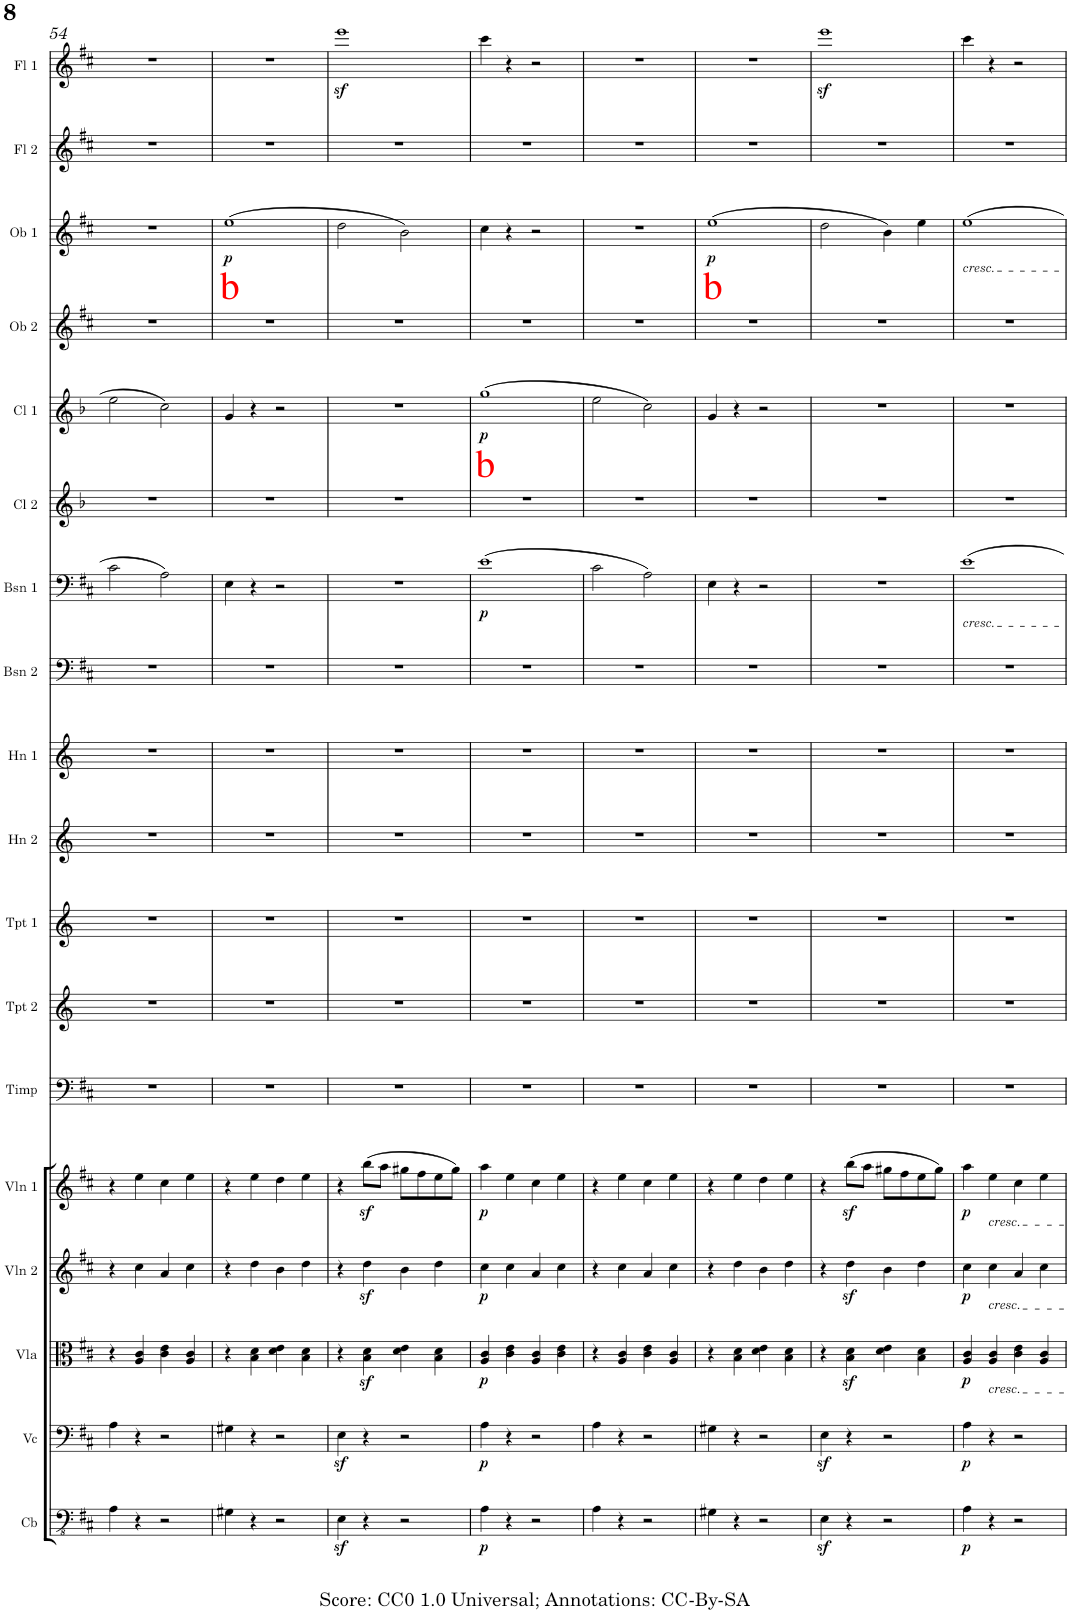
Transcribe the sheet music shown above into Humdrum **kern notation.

**kern	**dynam	**kern	**dynam	**kern	**dynam	**kern	**dynam	**kern	**dynam	**kern	**kern	**kern	**kern	**kern	**kern	**kern	**dynam	**kern	**kern	**text	**dynam	**kern	**kern	**text	**dynam	**kern	**kern
*part18	*part18	*part17	*part17	*part16	*part16	*part15	*part15	*part14	*part14	*part13	*part12	*part11	*part10	*part9	*part8	*part7	*part7	*part6	*part5	*part5	*part5	*part4	*part3	*part3	*part3	*part2	*part1
*staff18	*staff18	*staff17	*staff17	*staff16	*staff16	*staff15	*staff15	*staff14	*staff14	*staff13	*staff12	*staff11	*staff10	*staff9	*staff8	*staff7	*staff7	*staff6	*staff5	*staff5	*staff5	*staff4	*staff3	*staff3	*staff3	*staff2	*staff1
*I"Contrabass	*	*I"Violoncello	*	*I"Viola	*	*I"Violin 2	*	*I"Violin 1	*	*I"Timpani	*I"D Trumpet 2	*I"D Trumpet 1	*I"D Horn 2	*I"D Horn 1	*I"Bassoon 2	*I"Bassoon 1	*	*I"A Clarinet 2	*I"A Clarinet 1	*	*	*I"Oboe 2	*I"Oboe 1	*	*	*I"Flute 2	*I"Flute 1
*I'Cb	*	*I'Vc	*	*I'Vla	*	*I'Vln 2	*	*I'Vln 1	*	*I'Timp	*I'Tpt 2	*I'Tpt 1	*I'Hn 2	*I'Hn 1	*I'Bsn 2	*I'Bsn 1	*	*I'Cl 2	*I'Cl 1	*	*	*I'Ob 2	*I'Ob 1	*	*	*I'Fl 2	*I'Fl 1
!!LO:PB:g=z
*clefFv4	*	*clefF4	*	*clefC3	*	*clefG2	*	*clefG2	*	*clefF4	*clefG2	*clefG2	*clefG2	*clefG2	*clefF4	*clefF4	*	*clefG2	*clefG2	*	*	*clefG2	*clefG2	*	*	*clefG2	*clefG2
*	*	*	*	*	*	*	*	*	*	*	*Trd-1c-2	*Trd-1c-2	*Trd6c10	*Trd6c10	*	*	*	*Trd2c3	*Trd2c3	*	*	*	*	*	*	*	*
*k[f#c#]	*	*k[f#c#]	*	*k[f#c#]	*	*k[f#c#]	*	*k[f#c#]	*	*k[f#c#]	*k[]	*k[]	*k[]	*k[]	*k[f#c#]	*k[f#c#]	*	*k[b-]	*k[b-]	*	*	*k[f#c#]	*k[f#c#]	*	*	*k[f#c#]	*k[f#c#]
*M2/2	*	*M2/2	*	*M2/2	*	*M2/2	*	*M2/2	*	*M2/2	*M2/2	*M2/2	*M2/2	*M2/2	*M2/2	*M2/2	*	*M2/2	*M2/2	*	*	*M2/2	*M2/2	*	*	*M2/2	*M2/2
*met(c|)	*	*met(c|)	*	*met(c|)	*	*met(c|)	*	*met(c|)	*	*met(c|)	*met(c|)	*met(c|)	*met(c|)	*met(c|)	*met(c|)	*met(c|)	*	*met(c|)	*met(c|)	*	*	*met(c|)	*met(c|)	*	*	*met(c|)	*met(c|)
=54	=54	=54	=54	=54	=54	=54	=54	=54	=54	=54	=54	=54	=54	=54	=54	=54	=54	=54	=54	=54	=54	=54	=54	=54	=54	=54	=54
4AA\	.	4A\	.	4r	.	4r	.	4r	.	1r	1r	1r	1r	1r	1r	2c#\	.	1r	2ee\	.	.	1r	1r	.	.	1r	1r
4r	.	4r	.	4A/ 4c#/	.	4cc#\	.	4ee\	.	.	.	.	.	.	.	.	.	.	.	.	.	.	.	.	.	.	.
2r	.	2r	.	4c#\ 4e\	.	4a/	.	4cc#\	.	.	.	.	.	.	.	2A\	.	.	2cc\	.	.	.	.	.	.	.	.
.	.	.	.	4A/ 4c#/	.	4cc#\	.	4ee\	.	.	.	.	.	.	.	.	.	.	.	.	.	.	.	.	.	.	.
=55	=55	=55	=55	=55	=55	=55	=55	=55	=55	=55	=55	=55	=55	=55	=55	=55	=55	=55	=55	=55	=55	=55	=55	=55	=55	=55	=55
!	!	!	!	!	!	!	!	!	!	!	!	!	!	!	!	!	!	!	!	!	!	!	!	!LO:LY:b:color=#FF0000	!LO:DY:b	!	!
4GG#X\	.	4G#X\	.	4r	.	4r	.	4r	.	1r	1r	1r	1r	1r	1r	4E\	.	1r	4g/	.	.	1r	(1ee	b	p	1r	1r
4r	.	4r	.	4B\ 4d\	.	4dd\	.	4ee\	.	.	.	.	.	.	.	4r	.	.	4r	.	.	.	.	.	.	.	.
2r	.	2r	.	4d\ 4e\	.	4b\	.	4dd\	.	.	.	.	.	.	.	2r	.	.	2r	.	.	.	.	.	.	.	.
.	.	.	.	4B\ 4d\	.	4dd\	.	4ee\	.	.	.	.	.	.	.	.	.	.	.	.	.	.	.	.	.	.	.
=56	=56	=56	=56	=56	=56	=56	=56	=56	=56	=56	=56	=56	=56	=56	=56	=56	=56	=56	=56	=56	=56	=56	=56	=56	=56	=56	=56
4EEz<\	.	4Ez<\	.	4r	.	4r	.	4r	.	1r	1r	1r	1r	1r	1r	1r	.	1r	1r	.	.	1r	2dd\	.	.	1r	1eeez<
4r	.	4r	.	4B\z< 4d\z<	.	4ddz<\	.	(8bbz<\L	.	.	.	.	.	.	.	.	.	.	.	.	.	.	.	.	.	.	.
.	.	.	.	.	.	.	.	8aa\J	.	.	.	.	.	.	.	.	.	.	.	.	.	.	.	.	.	.	.
2r	.	2r	.	4d\ 4e\	.	4b\	.	8gg#X\L	.	.	.	.	.	.	.	.	.	.	.	.	.	.	2b\)	.	.	.	.
.	.	.	.	.	.	.	.	8ff#\	.	.	.	.	.	.	.	.	.	.	.	.	.	.	.	.	.	.	.
.	.	.	.	4B\ 4d\	.	4dd\	.	8ee\	.	.	.	.	.	.	.	.	.	.	.	.	.	.	.	.	.	.	.
.	.	.	.	.	.	.	.	8gg#\J)	.	.	.	.	.	.	.	.	.	.	.	.	.	.	.	.	.	.	.
=57	=57	=57	=57	=57	=57	=57	=57	=57	=57	=57	=57	=57	=57	=57	=57	=57	=57	=57	=57	=57	=57	=57	=57	=57	=57	=57	=57
!	!LO:DY:b	!	!LO:DY:b	!	!LO:DY:b	!	!LO:DY:b	!	!LO:DY:b	!	!	!	!	!	!	!	!LO:DY:b	!	!	!LO:LY:b:color=#FF0000	!LO:DY:b	!	!	!	!	!	!
4AA\	p	4A\	p	4A/ 4c#/	p	4cc#\	p	4aa\	p	1r	1r	1r	1r	1r	1r	(1e	p	1r	(1gg	b	p	1r	4cc#\	.	.	1r	4ccc#\
4r	.	4r	.	4c#\ 4e\	.	4cc#\	.	4ee\	.	.	.	.	.	.	.	.	.	.	.	.	.	.	4r	.	.	.	4r
2r	.	2r	.	4A/ 4c#/	.	4a/	.	4cc#\	.	.	.	.	.	.	.	.	.	.	.	.	.	.	2r	.	.	.	2r
.	.	.	.	4c#\ 4e\	.	4cc#\	.	4ee\	.	.	.	.	.	.	.	.	.	.	.	.	.	.	.	.	.	.	.
=58	=58	=58	=58	=58	=58	=58	=58	=58	=58	=58	=58	=58	=58	=58	=58	=58	=58	=58	=58	=58	=58	=58	=58	=58	=58	=58	=58
4AA\	.	4A\	.	4r	.	4r	.	4r	.	1r	1r	1r	1r	1r	1r	2c#\	.	1r	2ee\	.	.	1r	1r	.	.	1r	1r
4r	.	4r	.	4A/ 4c#/	.	4cc#\	.	4ee\	.	.	.	.	.	.	.	.	.	.	.	.	.	.	.	.	.	.	.
2r	.	2r	.	4c#\ 4e\	.	4a/	.	4cc#\	.	.	.	.	.	.	.	2A\)	.	.	2cc\)	.	.	.	.	.	.	.	.
.	.	.	.	4A/ 4c#/	.	4cc#\	.	4ee\	.	.	.	.	.	.	.	.	.	.	.	.	.	.	.	.	.	.	.
=59	=59	=59	=59	=59	=59	=59	=59	=59	=59	=59	=59	=59	=59	=59	=59	=59	=59	=59	=59	=59	=59	=59	=59	=59	=59	=59	=59
!	!	!	!	!	!	!	!	!	!	!	!	!	!	!	!	!	!	!	!	!	!	!	!	!LO:LY:b:color=#FF0000	!LO:DY:b	!	!
4GG#X\	.	4G#X\	.	4r	.	4r	.	4r	.	1r	1r	1r	1r	1r	1r	4E\	.	1r	4g/	.	.	1r	(1ee	b	p	1r	1r
4r	.	4r	.	4B\ 4d\	.	4dd\	.	4ee\	.	.	.	.	.	.	.	4r	.	.	4r	.	.	.	.	.	.	.	.
2r	.	2r	.	4d\ 4e\	.	4b\	.	4dd\	.	.	.	.	.	.	.	2r	.	.	2r	.	.	.	.	.	.	.	.
.	.	.	.	4B\ 4d\	.	4dd\	.	4ee\	.	.	.	.	.	.	.	.	.	.	.	.	.	.	.	.	.	.	.
=60	=60	=60	=60	=60	=60	=60	=60	=60	=60	=60	=60	=60	=60	=60	=60	=60	=60	=60	=60	=60	=60	=60	=60	=60	=60	=60	=60
4EEz<\	.	4Ez<\	.	4r	.	4r	.	4r	.	1r	1r	1r	1r	1r	1r	1r	.	1r	1r	.	.	1r	2dd\	.	.	1r	1eeez<
4r	.	4r	.	4B\z< 4d\z<	.	4ddz<\	.	(8bbz<\L	.	.	.	.	.	.	.	.	.	.	.	.	.	.	.	.	.	.	.
.	.	.	.	.	.	.	.	8aa\J	.	.	.	.	.	.	.	.	.	.	.	.	.	.	.	.	.	.	.
2r	.	2r	.	4d\ 4e\	.	4b\	.	8gg#X\L	.	.	.	.	.	.	.	.	.	.	.	.	.	.	4b\)	.	.	.	.
.	.	.	.	.	.	.	.	8ff#\	.	.	.	.	.	.	.	.	.	.	.	.	.	.	.	.	.	.	.
.	.	.	.	4B\ 4d\	.	4dd\	.	8ee\	.	.	.	.	.	.	.	.	.	.	.	.	.	.	4ee\	.	.	.	.
.	.	.	.	.	.	.	.	8gg#\J)	.	.	.	.	.	.	.	.	.	.	.	.	.	.	.	.	.	.	.
=61	=61	=61	=61	=61	=61	=61	=61	=61	=61	=61	=61	=61	=61	=61	=61	=61	=61	=61	=61	=61	=61	=61	=61	=61	=61	=61	=61
!	!	!	!	!	!	!	!	!	!	!	!	!	!	!	!	!	!	!	!	!	!	!	!LO:TX:b:i:t=cresc.	!	!	!	!
!	!	!	!	!	!	!	!	!	!	!	!	!	!	!	!	!LO:TX:b:i:t=cresc.	!	!	!	!	!	!	!	!	!	!	!
!	!LO:DY:b	!	!LO:DY:b	!	!LO:DY:b	!	!LO:DY:b	!	!LO:DY:b	!	!	!	!	!	!	!	!	!	!	!	!	!	!	!	!	!	!
4AA\	p	4A\	p	4A/ 4c#/	p	4cc#\	p	4aa\	p	1r	1r	1r	1r	1r	1r	1e	.	1r	1r	.	.	1r	1ee	.	.	1r	4ccc#\
!	!	!	!	!	!	!	!	!LO:TX:b:i:t=cresc.	!	!	!	!	!	!	!	!	!	!	!	!	!	!	!	!	!	!	!
!	!	!	!	!	!	!LO:TX:b:i:t=cresc.	!	!	!	!	!	!	!	!	!	!	!	!	!	!	!	!	!	!	!	!	!
!	!	!	!	!LO:TX:b:i:t=cresc.	!	!	!	!	!	!	!	!	!	!	!	!	!	!	!	!	!	!	!	!	!	!	!
4r	.	4r	.	4A/ 4c#/	.	4cc#\	.	4ee\	.	.	.	.	.	.	.	.	.	.	.	.	.	.	.	.	.	.	4r
2r	.	2r	.	4c#\ 4e\	.	4a/	.	4cc#\	.	.	.	.	.	.	.	.	.	.	.	.	.	.	.	.	.	.	2r
.	.	.	.	4A/ 4c#/	.	4cc#\	.	4ee\	.	.	.	.	.	.	.	.	.	.	.	.	.	.	.	.	.	.	.
=	=	=	=	=	=	=	=	=	=	=	=	=	=	=	=	=	=	=	=	=	=	=	=	=	=	=	=
*-	*-	*-	*-	*-	*-	*-	*-	*-	*-	*-	*-	*-	*-	*-	*-	*-	*-	*-	*-	*-	*-	*-	*-	*-	*-	*-	*-
